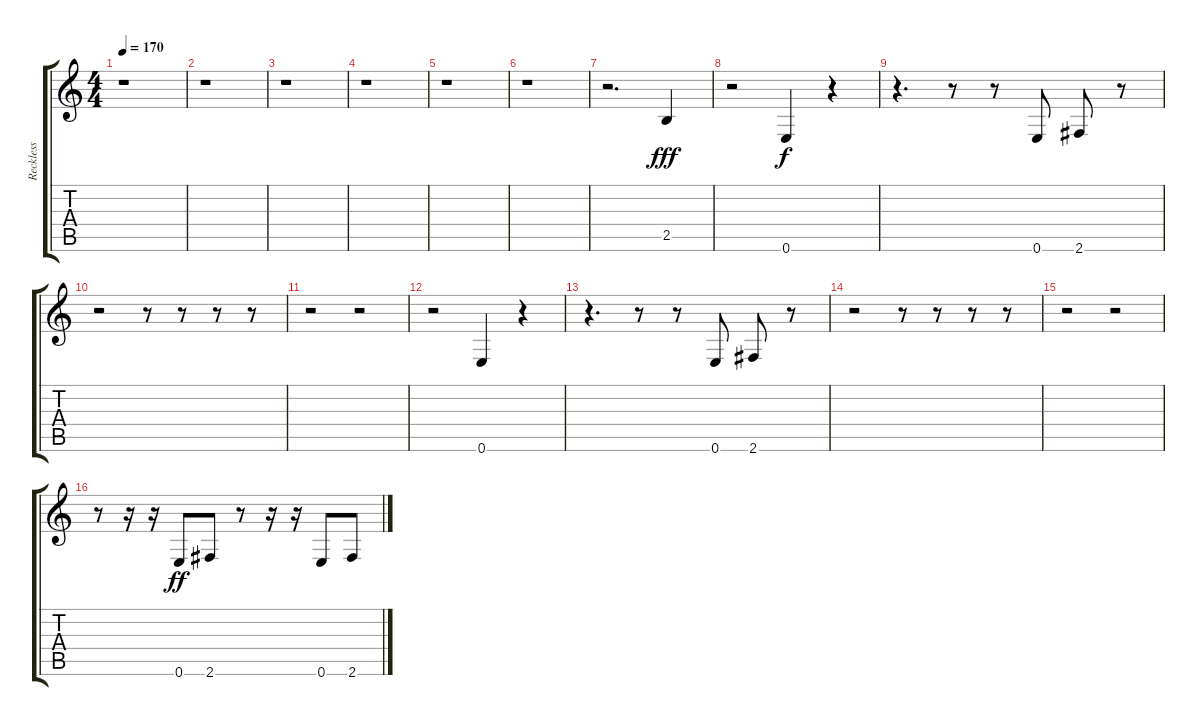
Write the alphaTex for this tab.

\track ("Reckless" "Reckless") {instrument electricbassfinger}
\staff {score tabs}
\tuning (E4 B3 G3 D3 A2 E2) {hide}
\ts (4 4)
\tempo 170
\clef g2
\ks c
r.1{dy ff} |
r.1 |
r.1 |
r.1 |
r.1 |
r.1 |
r.2{d} 2.5.4{dy fff} |
r.2 0.6.4{dy f} r.4 |
r.4{d} r.8 r.8 0.6.8 2.6.8 r.8 |
r.2 r.8 r.8 r.8 r.8 |
r.2 r.2 |
r.2 0.6.4 r.4 |
r.4{d} r.8 r.8 0.6.8 2.6.8 r.8 |
r.2 r.8 r.8 r.8 r.8 |
r.2 r.2 |
r.8 r.16 r.16 0.6.8{dy ff} 2.6.8 r.8 r.16 r.16 0.6.8 2.6.8
